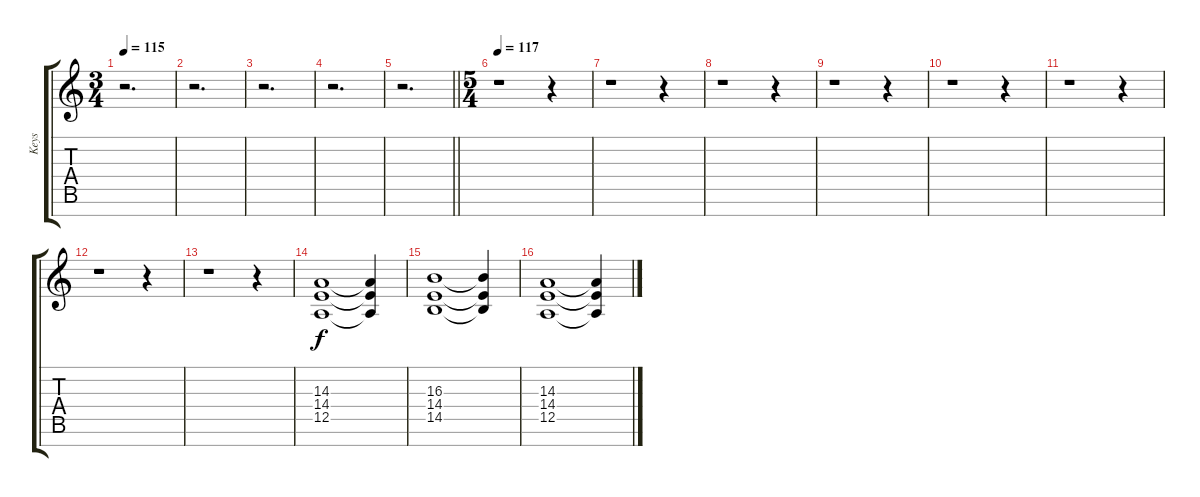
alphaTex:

\track ("Keys" "Keys") {instrument stringensemble1}
\staff {score tabs}
\tuning (E4 B3 G3 D3 A2 E2 B1) {hide}
\ts (3 4)
\tempo 115
\clef g2
\ks c
r.2{d dy f} |
r.2{d} |
r.2{d} |
r.2{d} |
\barLineRight lightlight
r.2{d} |
\ts (5 4)
\tempo 117
r.1 r.4 |
r.1 r.4 |
r.1 r.4 |
r.1 r.4 |
r.1 r.4 |
r.1 r.4 |
r.1 r.4 |
r.1 r.4 |
(14.3 14.4 12.5).1{volume 12 instrument percussiveorgan} (14.3{t} 14.4{t} 12.5{t}).4 |
(16.3 14.4 14.5).1 (16.3{t} 14.4{t} 14.5{t}).4 |
(14.3 14.4 12.5).1 (14.3{t} 14.4{t} 12.5{t}).4
